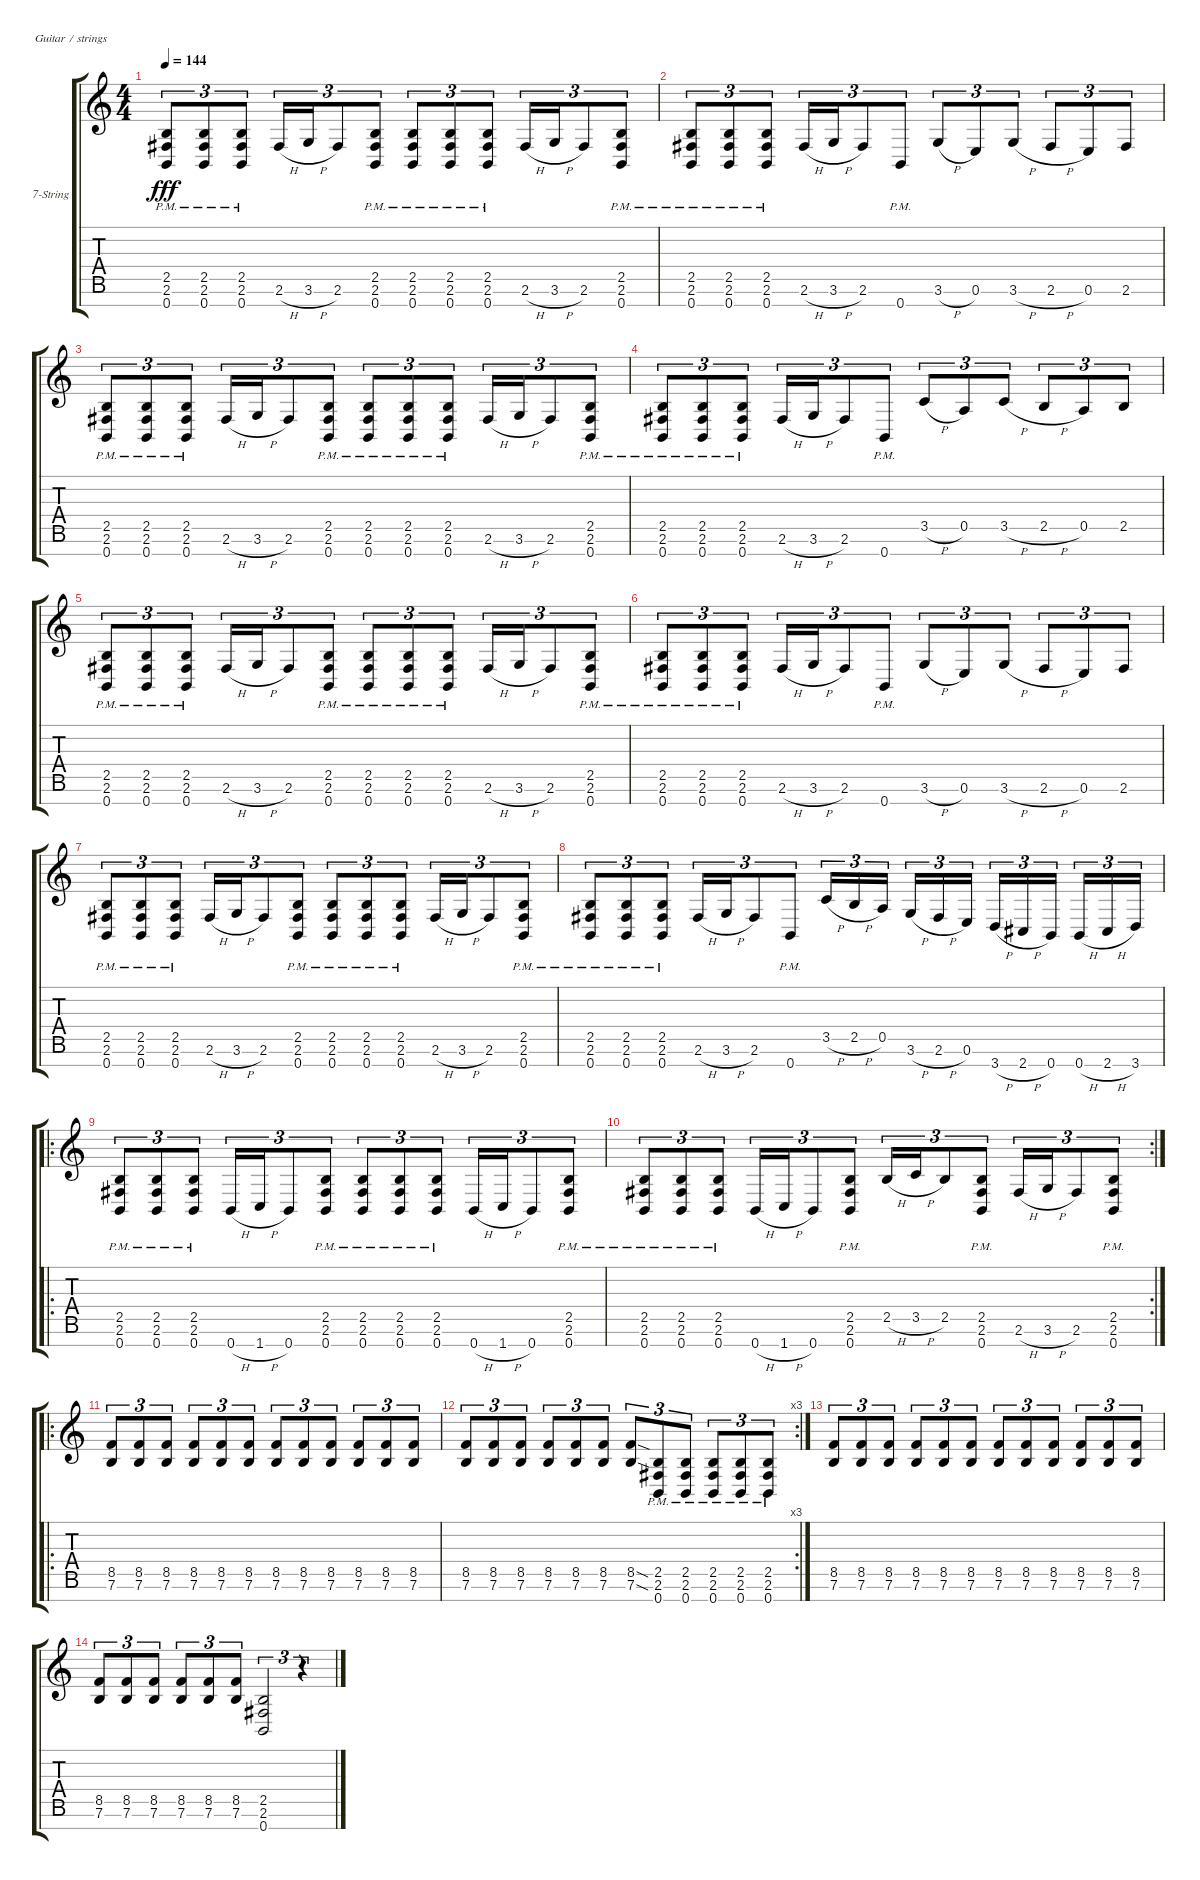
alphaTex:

\bracketExtendMode groupsimilarinstruments
\firstSystemTrackNameOrientation horizontal
\otherSystemsTrackNameOrientation horizontal
\track ("Guitar" "7-String") {instrument distortionguitar}
\staff {score tabs}
\tuning (E4 B3 G3 D3 A2 E2 B1)
\ts (4 4)
\tempo 144
\clef g2
\ks c
(0.7{pm} 2.6{pm} 2.5{pm}).8{tu (3 2) dy fff instrument distortionguitar} (0.7{pm} 2.5{pm} 2.6{pm}).8{tu (3 2)} (0.7{pm} 2.6{pm} 2.5{pm}).8{tu (3 2)} 2.6{h}.16{tu (3 2)} 3.6{h}.16{tu (3 2)} 2.6.8{tu (3 2)} (0.7{pm} 2.6{pm} 2.5{pm}).8{tu (3 2)} (0.7{pm} 2.5{pm} 2.6{pm}).8{tu (3 2)} (0.7{pm} 2.6{pm} 2.5{pm}).8{tu (3 2)} (0.7{pm} 2.6{pm} 2.5{pm}).8{tu (3 2)} 2.6{h}.16{tu (3 2)} 3.6{h}.16{tu (3 2)} 2.6.8{tu (3 2)} (0.7{pm} 2.6{pm} 2.5{pm}).8{tu (3 2)} |
(0.7{pm} 2.6{pm} 2.5{pm}).8{tu (3 2)} (0.7{pm} 2.5{pm} 2.6{pm}).8{tu (3 2)} (0.7{pm} 2.6{pm} 2.5{pm}).8{tu (3 2)} 2.6{h}.16{tu (3 2)} 3.6{h}.16{tu (3 2)} 2.6.8{tu (3 2)} 0.7{pm}.8{tu (3 2)} 3.6{h}.8{tu (3 2)} 0.6.8{tu (3 2)} 3.6{h}.8{tu (3 2)} 2.6{h}.8{tu (3 2)} 0.6.8{tu (3 2)} 2.6.8{tu (3 2)} |
(0.7{pm} 2.6{pm} 2.5{pm}).8{tu (3 2)} (0.7{pm} 2.5{pm} 2.6{pm}).8{tu (3 2)} (0.7{pm} 2.6{pm} 2.5{pm}).8{tu (3 2)} 2.6{h}.16{tu (3 2)} 3.6{h}.16{tu (3 2)} 2.6.8{tu (3 2)} (0.7{pm} 2.6{pm} 2.5{pm}).8{tu (3 2)} (0.7{pm} 2.5{pm} 2.6{pm}).8{tu (3 2)} (0.7{pm} 2.6{pm} 2.5{pm}).8{tu (3 2)} (0.7{pm} 2.6{pm} 2.5{pm}).8{tu (3 2)} 2.6{h}.16{tu (3 2)} 3.6{h}.16{tu (3 2)} 2.6.8{tu (3 2)} (0.7{pm} 2.6{pm} 2.5{pm}).8{tu (3 2)} |
(0.7{pm} 2.6{pm} 2.5{pm}).8{tu (3 2)} (0.7{pm} 2.5{pm} 2.6{pm}).8{tu (3 2)} (0.7{pm} 2.6{pm} 2.5{pm}).8{tu (3 2)} 2.6{h}.16{tu (3 2)} 3.6{h}.16{tu (3 2)} 2.6.8{tu (3 2)} 0.7{pm}.8{tu (3 2)} 3.5{h}.8{tu (3 2)} 0.5.8{tu (3 2)} 3.5{h}.8{tu (3 2)} 2.5{h}.8{tu (3 2)} 0.5.8{tu (3 2)} 2.5.8{tu (3 2)} |
(0.7{pm} 2.6{pm} 2.5{pm}).8{tu (3 2)} (0.7{pm} 2.5{pm} 2.6{pm}).8{tu (3 2)} (0.7{pm} 2.6{pm} 2.5{pm}).8{tu (3 2)} 2.6{h}.16{tu (3 2)} 3.6{h}.16{tu (3 2)} 2.6.8{tu (3 2)} (0.7{pm} 2.6{pm} 2.5{pm}).8{tu (3 2)} (0.7{pm} 2.5{pm} 2.6{pm}).8{tu (3 2)} (0.7{pm} 2.6{pm} 2.5{pm}).8{tu (3 2)} (0.7{pm} 2.6{pm} 2.5{pm}).8{tu (3 2)} 2.6{h}.16{tu (3 2)} 3.6{h}.16{tu (3 2)} 2.6.8{tu (3 2)} (0.7{pm} 2.6{pm} 2.5{pm}).8{tu (3 2)} |
(0.7{pm} 2.6{pm} 2.5{pm}).8{tu (3 2)} (0.7{pm} 2.5{pm} 2.6{pm}).8{tu (3 2)} (0.7{pm} 2.6{pm} 2.5{pm}).8{tu (3 2)} 2.6{h}.16{tu (3 2)} 3.6{h}.16{tu (3 2)} 2.6.8{tu (3 2)} 0.7{pm}.8{tu (3 2)} 3.6{h}.8{tu (3 2)} 0.6.8{tu (3 2)} 3.6{h}.8{tu (3 2)} 2.6{h}.8{tu (3 2)} 0.6.8{tu (3 2)} 2.6.8{tu (3 2)} |
(0.7{pm} 2.6{pm} 2.5{pm}).8{tu (3 2)} (0.7{pm} 2.5{pm} 2.6{pm}).8{tu (3 2)} (0.7{pm} 2.6{pm} 2.5{pm}).8{tu (3 2)} 2.6{h}.16{tu (3 2)} 3.6{h}.16{tu (3 2)} 2.6.8{tu (3 2)} (0.7{pm} 2.6{pm} 2.5{pm}).8{tu (3 2)} (0.7{pm} 2.5{pm} 2.6{pm}).8{tu (3 2)} (0.7{pm} 2.6{pm} 2.5{pm}).8{tu (3 2)} (0.7{pm} 2.6{pm} 2.5{pm}).8{tu (3 2)} 2.6{h}.16{tu (3 2)} 3.6{h}.16{tu (3 2)} 2.6.8{tu (3 2)} (0.7{pm} 2.6{pm} 2.5{pm}).8{tu (3 2)} |
(0.7{pm} 2.6{pm} 2.5{pm}).8{tu (3 2)} (0.7{pm} 2.5{pm} 2.6{pm}).8{tu (3 2)} (0.7{pm} 2.6{pm} 2.5{pm}).8{tu (3 2)} 2.6{h}.16{tu (3 2)} 3.6{h}.16{tu (3 2)} 2.6.8{tu (3 2)} 0.7{pm}.8{tu (3 2)} 3.5{h}.16{tu (3 2)} 2.5{h}.16{tu (3 2)} 0.5.16{tu (3 2)} 3.6{h}.16{tu (3 2)} 2.6{h}.16{tu (3 2)} 0.6.16{tu (3 2)} 3.7{h}.16{tu (3 2)} 2.7{h}.16{tu (3 2)} 0.7.16{tu (3 2)} 0.7{h}.16{tu (3 2)} 2.7{h}.16{tu (3 2)} 3.7.16{tu (3 2)} |
\ro
(0.7{pm} 2.6{pm} 2.5{pm}).8{tu (3 2)} (0.7{pm} 2.5{pm} 2.6{pm}).8{tu (3 2)} (0.7{pm} 2.6{pm} 2.5{pm}).8{tu (3 2)} 0.7{h}.16{tu (3 2)} 1.7{h}.16{tu (3 2)} 0.7.8{tu (3 2)} (0.7{pm} 2.6{pm} 2.5{pm}).8{tu (3 2)} (0.7{pm} 2.5{pm} 2.6{pm}).8{tu (3 2)} (0.7{pm} 2.6{pm} 2.5{pm}).8{tu (3 2)} (0.7{pm} 2.6{pm} 2.5{pm}).8{tu (3 2)} 0.7{h}.16{tu (3 2)} 1.7{h}.16{tu (3 2)} 0.7.8{tu (3 2)} (0.7{pm} 2.6{pm} 2.5{pm}).8{tu (3 2)} |
\rc 2
(0.7{pm} 2.6{pm} 2.5{pm}).8{tu (3 2)} (0.7{pm} 2.5{pm} 2.6{pm}).8{tu (3 2)} (0.7{pm} 2.6{pm} 2.5{pm}).8{tu (3 2)} 0.7{h}.16{tu (3 2)} 1.7{h}.16{tu (3 2)} 0.7.8{tu (3 2)} (0.7{pm} 2.5{pm} 2.6{pm}).8{tu (3 2)} 2.5{h}.16{tu (3 2)} 3.5{h}.16{tu (3 2)} 2.5.8{tu (3 2)} (0.7{pm} 2.6{pm} 2.5{pm}).8{tu (3 2)} 2.6{h}.16{tu (3 2)} 3.6{h}.16{tu (3 2)} 2.6.8{tu (3 2)} (0.7{pm} 2.6{pm} 2.5{pm}).8{tu (3 2)} |
\ro
(7.6 8.5).8{tu (3 2)} (7.6 8.5).8{tu (3 2)} (7.6 8.5).8{tu (3 2)} (7.6 8.5).8{tu (3 2)} (7.6 8.5).8{tu (3 2)} (7.6 8.5).8{tu (3 2)} (7.6 8.5).8{tu (3 2)} (7.6 8.5).8{tu (3 2)} (7.6 8.5).8{tu (3 2)} (7.6 8.5).8{tu (3 2)} (7.6 8.5).8{tu (3 2)} (7.6 8.5).8{tu (3 2)} |
\rc 3
(7.6 8.5).8{tu (3 2)} (7.6 8.5).8{tu (3 2)} (7.6 8.5).8{tu (3 2)} (7.6 8.5).8{tu (3 2)} (7.6 8.5).8{tu (3 2)} (7.6 8.5).8{tu (3 2)} (7.6{sod} 8.5{sod}).8{tu (3 2)} (0.7{pm} 2.6{pm} 2.5{pm}).8{tu (3 2)} (0.7{pm} 2.6{pm} 2.5{pm}).8{tu (3 2)} (0.7{pm} 2.6{pm} 2.5{pm}).8{tu (3 2)} (0.7{pm} 2.6{pm} 2.5{pm}).8{tu (3 2)} (0.7{pm} 2.6{pm} 2.5{pm}).8{tu (3 2)} |
(7.6 8.5).8{tu (3 2)} (7.6 8.5).8{tu (3 2)} (7.6 8.5).8{tu (3 2)} (7.6 8.5).8{tu (3 2)} (7.6 8.5).8{tu (3 2)} (7.6 8.5).8{tu (3 2)} (7.6 8.5).8{tu (3 2)} (7.6 8.5).8{tu (3 2)} (7.6 8.5).8{tu (3 2)} (7.6 8.5).8{tu (3 2)} (7.6 8.5).8{tu (3 2)} (7.6 8.5).8{tu (3 2)} |
(7.6 8.5).8{tu (3 2)} (7.6 8.5).8{tu (3 2)} (7.6 8.5).8{tu (3 2)} (7.6 8.5).8{tu (3 2)} (7.6 8.5).8{tu (3 2)} (7.6 8.5).8{tu (3 2)} (0.7 2.6 2.5).2{tu (3 2)} r.4{tu (3 2)}
